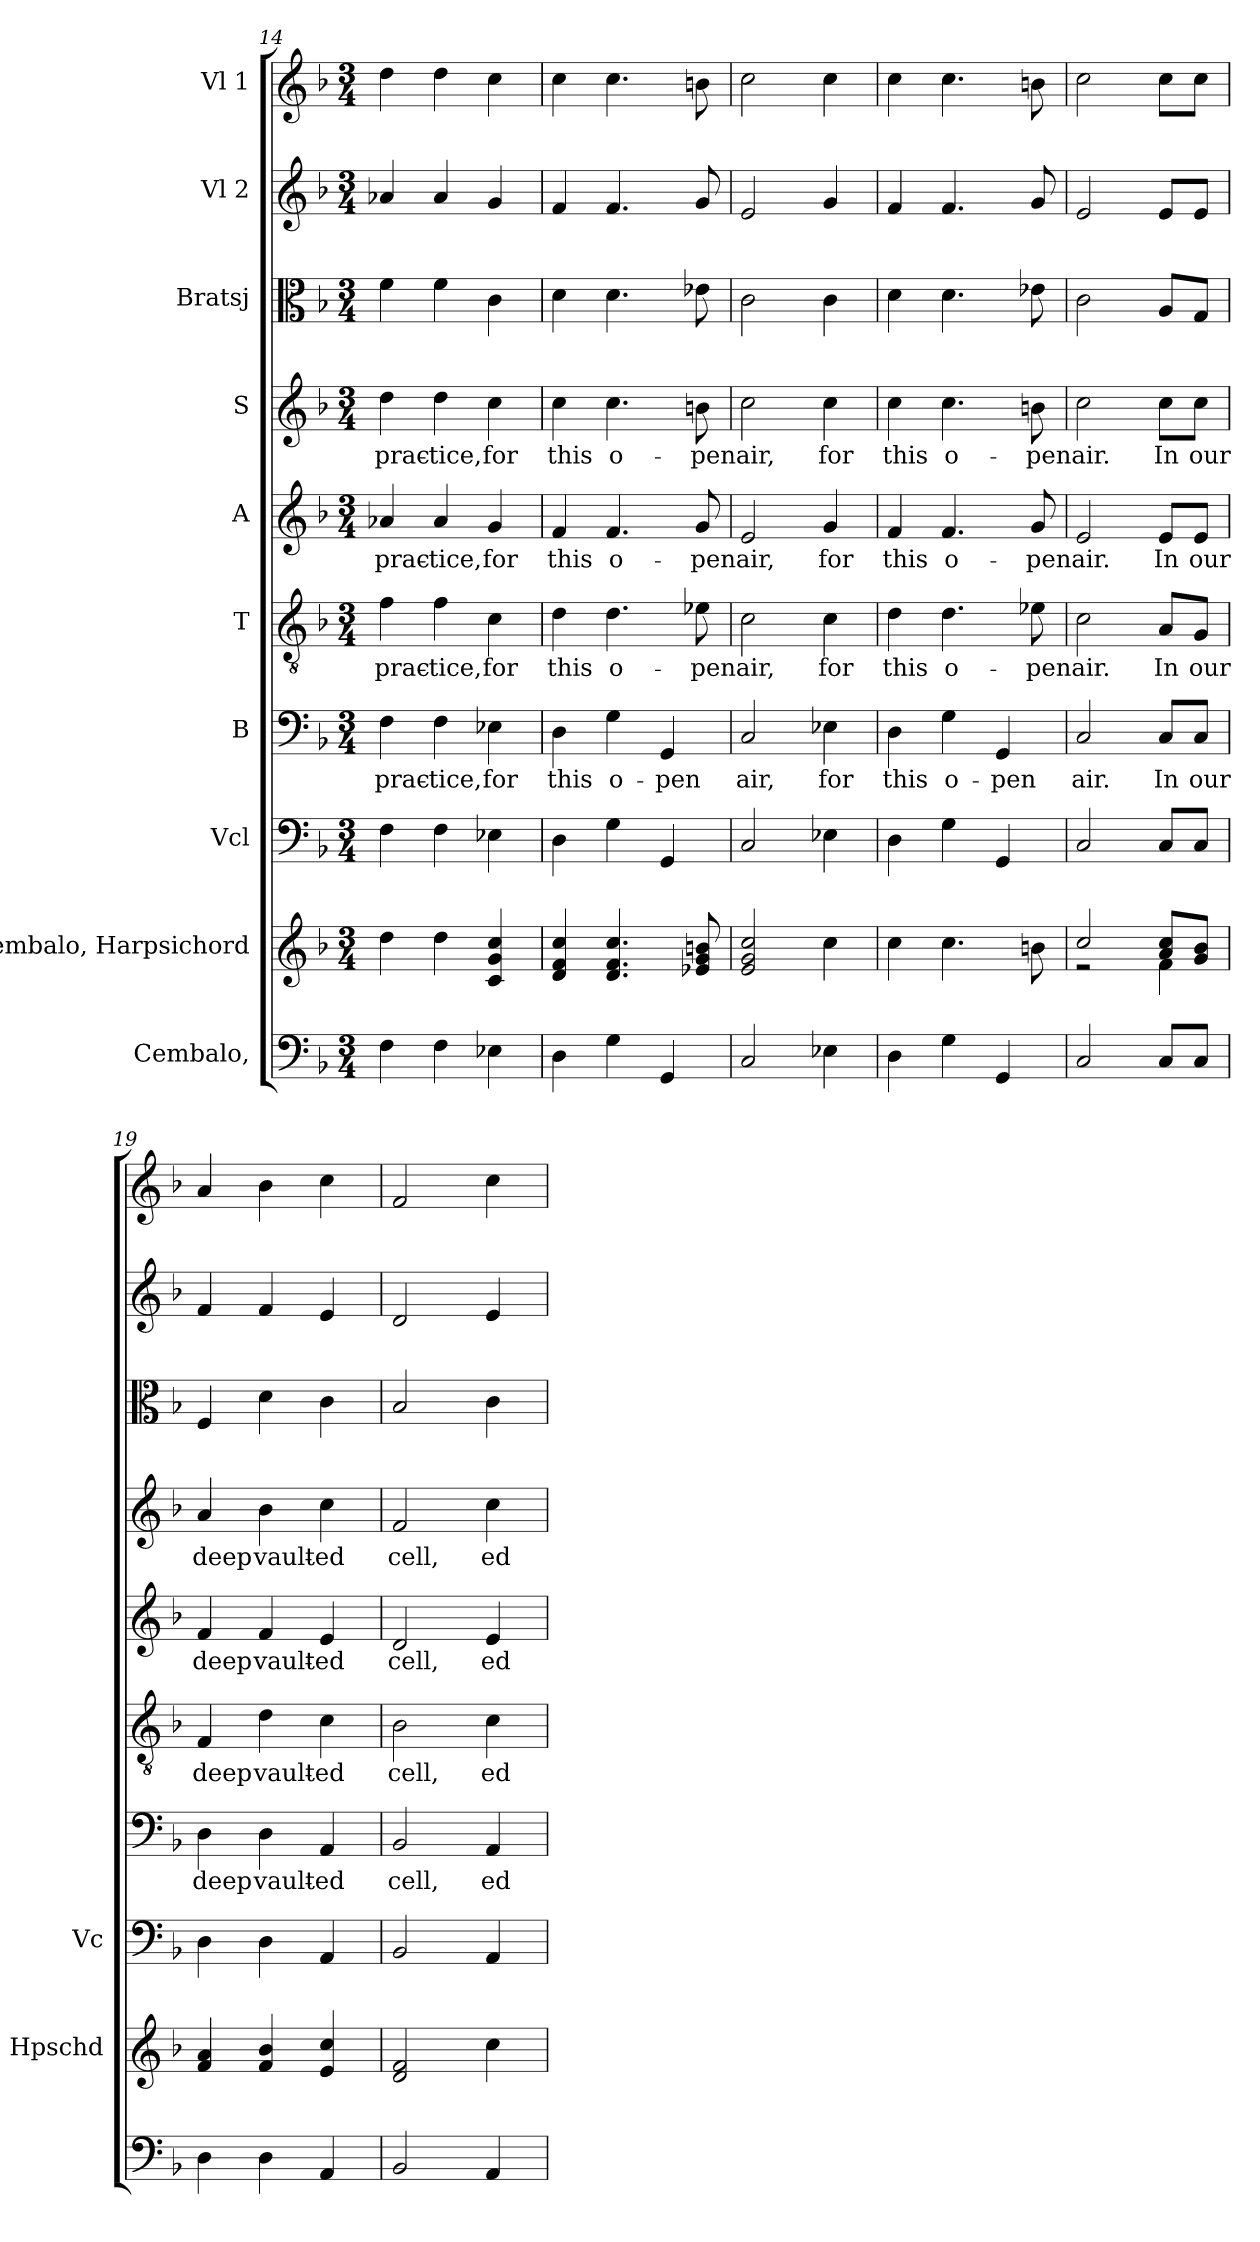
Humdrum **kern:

**kern	**kern	**kern	**kern	**text	**kern	**text	**kern	**text	**kern	**text	**kern	**kern	**kern
*part10	*part9	*part8	*part7	*part7	*part6	*part6	*part5	*part5	*part4	*part4	*part3	*part2	*part1
*staff10	*staff9	*staff8	*staff7	*staff7	*staff6	*staff6	*staff5	*staff5	*staff4	*staff4	*staff3	*staff2	*staff1
*I"Cembalo,	*I"Cembalo, Harpsichord	*I"Vcl	*I"B	*	*I"T	*	*I"A	*	*I"S	*	*I"Bratsj	*I"Vl 2	*I"Vl 1
*	*I'Hpschd	*I'Vc	*	*	*	*	*	*	*	*	*	*	*
!!LO:PB:g=z
*clefF4	*clefG2	*clefF4	*clefF4	*	*clefGv2	*	*clefG2	*	*clefG2	*	*clefC3	*clefG2	*clefG2
*k[b-]	*k[b-]	*k[b-]	*k[b-]	*	*k[b-]	*	*k[b-]	*	*k[b-]	*	*k[b-]	*k[b-]	*k[b-]
*M3/4	*M3/4	*M3/4	*M3/4	*	*M3/4	*	*M3/4	*	*M3/4	*	*M3/4	*M3/4	*M3/4
=14	=14	=14	=14	=14	=14	=14	=14	=14	=14	=14	=14	=14	=14
!	!	!	!	!LO:LY:b	!	!LO:LY:b	!	!LO:LY:b	!	!LO:LY:b	!	!	!
4F\	4dd\	4F\	4F\	prac-	4f\	prac-	4a-X/	prac-	4dd\	prac-	4f\	4a-X/	4dd\
!	!	!	!	!LO:LY:b	!	!LO:LY:b	!	!LO:LY:b	!	!LO:LY:b	!	!	!
4F\	4dd\	4F\	4F\	-tice,	4f\	-tice,	4a-/	-tice,	4dd\	-tice,	4f\	4a-/	4dd\
!	!	!	!	!LO:LY:b	!	!LO:LY:b	!	!LO:LY:b	!	!LO:LY:b	!	!	!
4E-X\	4c/ 4g/ 4cc/	4E-X\	4E-X\	for	4c\	for	4g/	for	4cc\	for	4c\	4g/	4cc\
=15	=15	=15	=15	=15	=15	=15	=15	=15	=15	=15	=15	=15	=15
!	!	!	!	!LO:LY:b	!	!LO:LY:b	!	!LO:LY:b	!	!LO:LY:b	!	!	!
4D\	4d/ 4f/ 4cc/	4D\	4D\	this	4d\	this	4f/	this	4cc\	this	4d\	4f/	4cc\
!	!	!	!	!LO:LY:b	!	!LO:LY:b	!	!LO:LY:b	!	!LO:LY:b	!	!	!
4G\	4.d/ 4.f/ 4.cc/	4G\	4G\	o-	4.d\	o-	4.f/	o-	4.cc\	o-	4.d\	4.f/	4.cc\
!	!	!	!	!LO:LY:b	!	!	!	!	!	!	!	!	!
4GG/	.	4GG/	4GG/	-pen	.	.	.	.	.	.	.	.	.
!	!	!	!	!	!	!LO:LY:b	!	!LO:LY:b	!	!LO:LY:b	!	!	!
.	8e-X/ 8g/ 8bn/	.	.	.	8e-X\	-pen	8g/	-pen	8bn\	-pen	8e-X\	8g/	8bn\
=16	=16	=16	=16	=16	=16	=16	=16	=16	=16	=16	=16	=16	=16
!	!	!	!	!LO:LY:b	!	!LO:LY:b	!	!LO:LY:b	!	!LO:LY:b	!	!	!
2C/	2e/ 2g/ 2cc/	2C/	2C/	air,	2c\	air,	2e/	air,	2cc\	air,	2c\	2e/	2cc\
!	!	!	!	!LO:LY:b	!	!LO:LY:b	!	!LO:LY:b	!	!LO:LY:b	!	!	!
4E-X\	4cc\	4E-X\	4E-X\	for	4c\	for	4g/	for	4cc\	for	4c\	4g/	4cc\
=17	=17	=17	=17	=17	=17	=17	=17	=17	=17	=17	=17	=17	=17
!	!	!	!	!LO:LY:b	!	!LO:LY:b	!	!LO:LY:b	!	!LO:LY:b	!	!	!
4D\	4cc\	4D\	4D\	this	4d\	this	4f/	this	4cc\	this	4d\	4f/	4cc\
!	!	!	!	!LO:LY:b	!	!LO:LY:b	!	!LO:LY:b	!	!LO:LY:b	!	!	!
4G\	4.cc\	4G\	4G\	o-	4.d\	o-	4.f/	o-	4.cc\	o-	4.d\	4.f/	4.cc\
!	!	!	!	!LO:LY:b	!	!	!	!	!	!	!	!	!
4GG/	.	4GG/	4GG/	-pen	.	.	.	.	.	.	.	.	.
!	!	!	!	!	!	!LO:LY:b	!	!LO:LY:b	!	!LO:LY:b	!	!	!
.	8bn\	.	.	.	8e-X\	-pen	8g/	-pen	8bn\	-pen	8e-X\	8g/	8bn\
=18	=18	=18	=18	=18	=18	=18	=18	=18	=18	=18	=18	=18	=18
*	*^	*	*	*	*	*	*	*	*	*	*	*	*
!	!	!	!	!	!LO:LY:b	!	!LO:LY:b	!	!LO:LY:b	!	!LO:LY:b	!	!	!
2C/	2cc/	2r	2C/	2C/	air.	2c\	air.	2e/	air.	2cc\	air.	2c\	2e/	2cc\
!	!	!	!	!	!LO:LY:b	!	!LO:LY:b	!	!LO:LY:b	!	!LO:LY:b	!	!	!
8C/L	8a/ 8cc/L	4f\	8C/L	8C/L	In	8A/L	In	8e/L	In	8cc\L	In	8A/L	8e/L	8cc\L
!	!	!	!	!	!LO:LY:b	!	!LO:LY:b	!	!LO:LY:b	!	!LO:LY:b	!	!	!
8C/J	8g/ 8b-/J	.	8C/J	8C/J	our	8G/J	our	8e/J	our	8cc\J	our	8G/J	8e/J	8cc\J
*	*v	*v	*	*	*	*	*	*	*	*	*	*	*	*
=19	=19	=19	=19	=19	=19	=19	=19	=19	=19	=19	=19	=19	=19
!	!	!	!	!LO:LY:b	!	!LO:LY:b	!	!LO:LY:b	!	!LO:LY:b	!	!	!
4D\	4f/ 4a/	4D\	4D\	deep	4F/	deep	4f/	deep	4a/	deep	4F/	4f/	4a/
!	!	!	!	!LO:LY:b	!	!LO:LY:b	!	!LO:LY:b	!	!LO:LY:b	!	!	!
4D\	4f/ 4b-/	4D\	4D\	vault-	4d\	vault-	4f/	vault-	4b-\	vault-	4d\	4f/	4b-\
!	!	!	!	!LO:LY:b	!	!LO:LY:b	!	!LO:LY:b	!	!LO:LY:b	!	!	!
4AA/	4e/ 4cc/	4AA/	4AA/	-ed	4c\	-ed	4e/	-ed	4cc\	-ed	4c\	4e/	4cc\
=20	=20	=20	=20	=20	=20	=20	=20	=20	=20	=20	=20	=20	=20
!	!	!	!	!LO:LY:b	!	!LO:LY:b	!	!LO:LY:b	!	!LO:LY:b	!	!	!
2BB-/	2d/ 2f/	2BB-/	2BB-/	cell,	2B-\	cell,	2d/	cell,	2f/	cell,	2B-/	2d/	2f/
!	!	!	!	!LO:LY:b	!	!LO:LY:b	!	!LO:LY:b	!	!LO:LY:b	!	!	!
4AA/	4cc\	4AA/	4AA/	-ed	4c\	-ed	4e/	-ed	4cc\	-ed	4c\	4e/	4cc\
=	=	=	=	=	=	=	=	=	=	=	=	=	=
*-	*-	*-	*-	*-	*-	*-	*-	*-	*-	*-	*-	*-	*-
